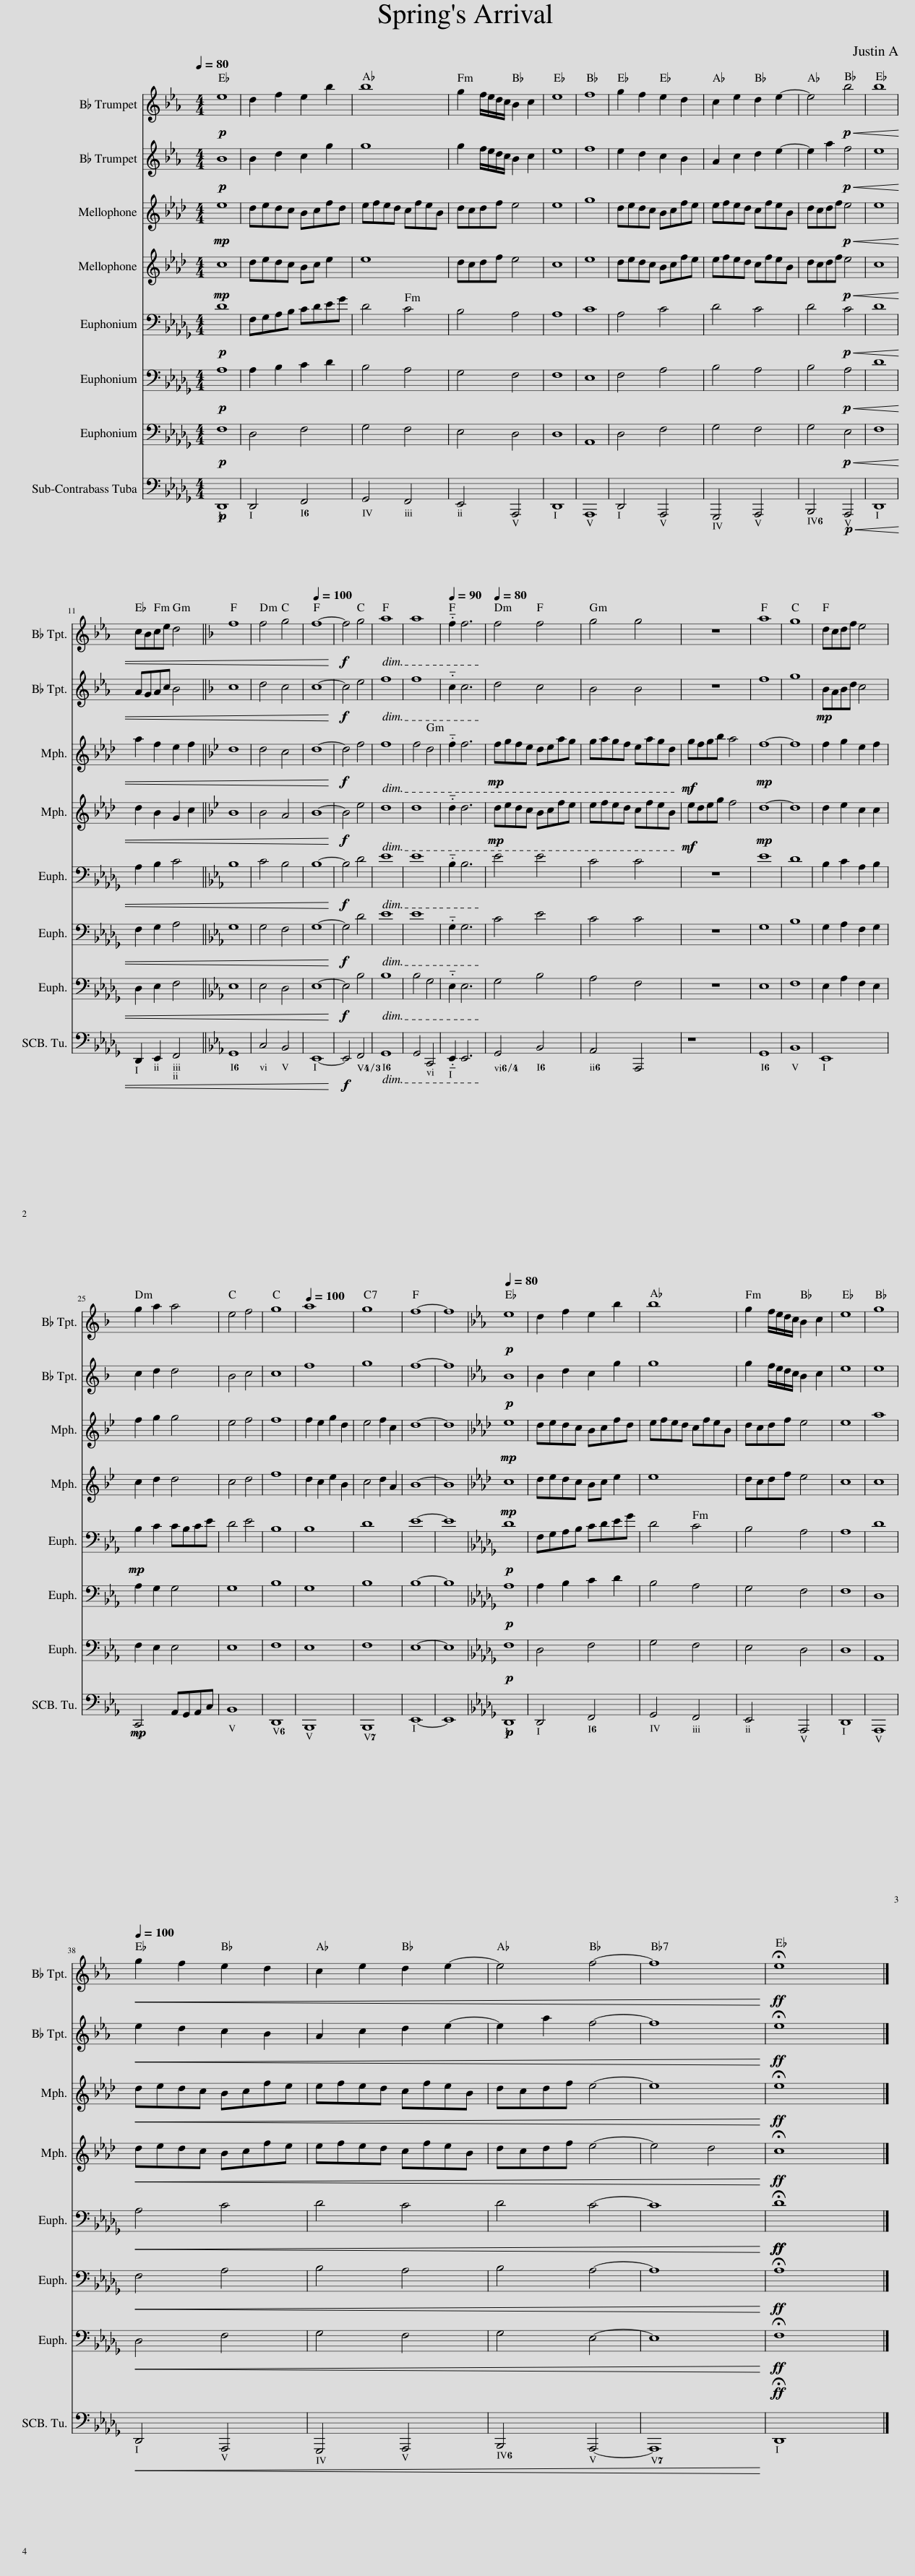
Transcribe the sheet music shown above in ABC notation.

X:1
%%score 1 2 3 4 5 6 7 8
L:1/8
Q:1/4=80
M:4/4
I:linebreak $
K:Db
V:1 treble transpose=-2
V:2 treble transpose=-2
V:3 treble transpose=-7
V:4 treble transpose=-7
V:5 bass
V:6 bass
V:7 bass
V:8 bass
V:1
[K:Eb]!p! e8 | d2 f2 e2 b2 | b8 | g2 f/e/d/c/ B2 c2 | e8 | %5
 f8 | g2 f2 e2 d2 | c2 e2 d2 e2- | e4!p!!<(! b4 | b8 |$ %10
 cBce d4 ||[K:F] f8 | f4 g4 |[Q:1/4=100] f8-!<)! |!f! f4 g4 | %15
 a8 | a8 |[Q:1/4=90] !tenuto!.f2 f6 |[Q:1/4=80] f4 f4 | g4 g4 | %20
 z8 | a8 | g8 | dcdf e4 |$ g2 a2 a4 | %25
 e4 f4 | g8 |[Q:1/4=100] a8 | g8 | f8- | %30
 f8 |[K:Eb]!p![Q:1/4=80] e8 | d2 f2 e2 b2 | b8 | g2 f/e/d/c/ B2 c2 | %35
 e8 | g8 |$[Q:1/4=100]!<(! g2 f2 e2 d2 | c2 e2 d2 e2- | e4 f4- | %40
 f8!<)! |!ff! !fermata!e8 |] %42
V:2
[K:Eb]!p! B8 | B2 d2 c2 g2 | g8 | g2 f/e/d/c/ B2 c2 | e8 | %5
 f8 | e2 d2 c2 B2 | A2 c2 d2 e2- | e2 a2!p!!<(! f4 | e8 |$ %10
 AGAc B4 ||[K:F] c8 | d4 c4 | c8-!<)! |!f! c4 e4 | %15
 f8 | f8 | !tenuto!.c2 c6 | d4 c4 | B4 B4 | %20
 z8 | f8 | g8 |!mp! BABd c4 |$ c2 d2 d4 | %25
 B4 c4 | c8 | f8 | g8 | f8- | %30
 f8 |[K:Eb]!p! B8 | B2 d2 c2 g2 | g8 | g2 f/e/d/c/ B2 c2 | %35
 e8 | e8 |$!<(! e2 d2 c2 B2 | A2 c2 d2 e2- | e2 a2 f4- | %40
 f8!<)! |!ff! !fermata!e8 |] %42
V:3
[K:Ab]!mp! e8 | dedc Bcfd | efed cfeB | dcdf e4 | e8 | %5
 g8 | dedc Bcfe | efed cfeB | dcdf!p!!<(! e4 | e8 |$ %10
 a2 f2 e2 f2 ||[K:Bb] d8 | d4 c4 | d8-!<)! |!f! d4 f4 | %15
 f8 | f4 d4 | !tenuto!.f2 f6 |!mp! fgfe deag | gagf eagd | %20
!mf! gfgb a4 |!mp! f8- | f8 | f2 g2 e2 f2 |$ f2 g2 g4 | %25
 e4 f4 | f8 | f2 e2 g2 d2 | e4 f2 c2 | d8- | %30
 d8 |[K:Ab]!mp! e8 | dedc Bcfd | efed cfeB | dcdf e4 | %35
 e8 | a8 |$!<(! dedc Bcfe | efed cfeB | dcdf e4- | %40
 e8!<)! |!ff! !fermata!e8 |] %42
V:4
[K:Ab]!mp! c8 | dedc Bc e2 | e8 | dcdf e4 | c8 | %5
 e8 | dedc Bcfe | efed cfeB | dcdf!p!!<(! e4 | c8 |$ %10
 d2 B2 G2 c2 ||[K:Bb] B8 | B4 A4 | B8-!<)! |!f! B4 e4 | %15
 d8 | d8 | !tenuto!.d2 d6 |!mp! dedc Bcfe | efed cfeB | %20
!mf! edeg f4 |!mp! d8- | d8 | d2 e2 c2 c2 |$ c2 d2 d4 | %25
 c4 d4 | f8 | d2 c2 e2 B2 | c4 d2 A2 | B8- | %30
 B8 |[K:Ab]!mp! c8 | dedc Bc e2 | e8 | dcdf e4 | %35
 c8 | c8 |$!<(! dedc Bcfe | efed cfeB | dcdf e4- | %40
 e4 d4!<)! |!ff! !fermata!c8 |] %42
V:5
!p! D8 | F,G,A,B, CDEG | D4 C4 | B,4 A,4 | A,8 | %5
 C8 | A,4 C4 | D4 C4 | D4!p!!<(! C4 | D8 |$ %10
 A,2 B,2 C4 ||[K:Eb] B,8 | C4 B,4 | B,8-!<)! |!f! B,4 D4 | %15
 E8 | E8 | !tenuto!.B,2 B,6 | E4 E4 | C4 C4 | %20
 z8 | E8 | D8 | B,2 C2 A,2 B,2 |$!mp! B,2 C2 CB,CE | %25
 D4 E4 | B,8 | B,8 | D8 | E8- | %30
 E8 |[K:Db]!p! D8 | F,G,A,B, CDEG | D4 C4 | B,4 A,4 | %35
 A,8 | D8 |$!<(! A,4 C4 | D4 C4 | D4 C4- | %40
 C8!<)! |!ff!!ff! !fermata!D8 |] %42
V:6
!p! A,8 | A,2 B,2 C2 D2 | B,4 A,4 | G,4 F,4 | F,8 | %5
 E,8 | F,4 A,4 | B,4 A,4 | B,4!p!!<(! A,4 | D8 |$ %10
 F,2 G,2 A,4 ||[K:Eb] G,8 | G,4 F,4 | G,8-!<)! |!f! G,4 D4 | %15
 E8 | E8 | !tenuto!.G,2 G,6 | C4 E4 | C4 C4 | %20
 z8 | G,8 | B,8 | G,2 A,2 F,2 G,2 |$ A,2 G,2 G,4 | %25
 G,8 | B,8 | G,8 | B,8 | B,8- | %30
 B,8 |[K:Db]!p! A,8 | A,2 B,2 C2 D2 | B,4 A,4 | G,4 F,4 | %35
 F,8 | D,8 |$!<(! F,4 A,4 | B,4 A,4 | B,4 A,4- | %40
 A,8!<)! |!ff! !fermata!A,8 |] %42
V:7
!p! F,8 | D,4 F,4 | G,4 F,4 | E,4 D,4 | D,8 | %5
 A,,8 | D,4 F,4 | G,4 F,4 | G,4!p!!<(! E,4 | F,8 |$ %10
 D,2 E,2 F,4 ||[K:Eb] E,8 | E,4 D,4 | E,8-!<)! |!f! E,4 B,4 | %15
 B,8 | B,4 G,4 | !tenuto!.E,2 E,6 | G,4 B,4 | A,4 F,4 | %20
 z8 | E,8 | F,8 | E,2 A,2 F,2 E,2 |$ F,2 E,2 E,4 | %25
 E,8 | F,8 | E,8 | F,8 | E,8- | %30
 E,8 |[K:Db]!p! F,8 | D,4 F,4 | G,4 F,4 | E,4 D,4 | %35
 D,8 | A,,8 |$!<(! D,4 F,4 | G,4 F,4 | G,4 E,4- | %40
 E,8!<)! |!ff! !fermata!F,8 |] %42
V:8
!p! D,,8 | D,,4 F,,4 | G,,4 F,,4 | E,,4 A,,,4 | D,,8 | %5
 A,,,8 | D,,4 A,,,4 | G,,,4 A,,,4 | B,,,4!p!!<(! A,,,4 | D,,8 |$ %10
 D,,2 E,,2 F,,4 ||[K:Eb] G,,8 | C,4 B,,4 | E,,8-!<)! |!f! E,,4 F,,4 | %15
 G,,8 | G,,4 C,,4 | !tenuto!.E,,2 E,,6 | G,,4 B,,4 | A,,4 A,,,4 | %20
 z8 | G,,8 | B,,8 | E,,8 |$!mp! C,,4 A,,G,,A,,C, | %25
 B,,8 | D,,8 | B,,,8 | B,,,8 | E,,8- | %30
 E,,8 |[K:Db]!p! D,,8 | D,,4 F,,4 | G,,4 F,,4 | E,,4 A,,,4 | %35
 D,,8 | A,,,8 |$!<(! D,,4 A,,,4 | G,,,4 A,,,4 | B,,,4 A,,,4- | %40
 A,,,8!<)! |!ff! !fermata!D,,8 |] %42
